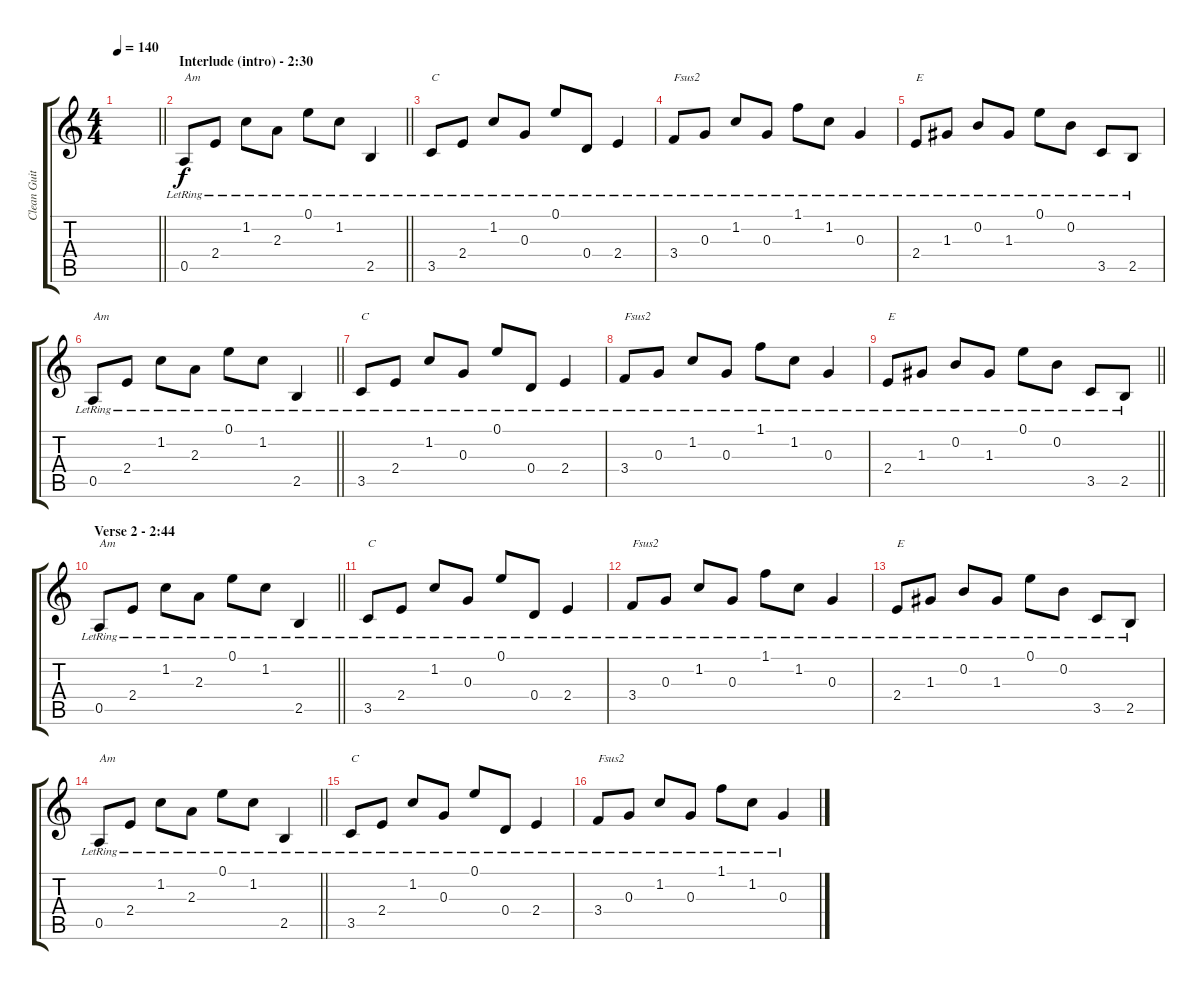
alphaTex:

\track ("Clean Guitar" "Clean Guit") {instrument electricguitarjazz}
\staff {score tabs}
\tuning (E4 B3 G3 D3 A2 E2) {hide}
\ts (4 4)
\tempo 140
\clef g2
\barLineRight lightlight
\ks c
|
\section ("" "Interlude (intro) - 2:30")
\barLineRight lightlight
0.5{lr}.8{txt "Am" dy f volume 12} 2.4{lr}.8 1.2{lr}.8 2.3{lr}.8 0.1{lr}.8 1.2{lr}.8 2.5{lr}.4 |
3.5{lr}.8{txt "C"} 2.4{lr}.8 1.2{lr}.8 0.3{lr}.8 0.1{lr}.8 0.4{lr}.8 2.4{lr}.4 |
3.4{lr}.8{txt "Fsus2"} 0.3{lr}.8 1.2{lr}.8 0.3{lr}.8 1.1{lr}.8 1.2{lr}.8 0.3{lr}.4 |
2.4{lr}.8{txt "E"} 1.3{lr}.8 0.2{lr}.8 1.3{lr}.8 0.1{lr}.8 0.2{lr}.8 3.5{lr}.8 2.5{lr}.8 |
\barLineRight lightlight
0.5{lr}.8{txt "Am"} 2.4{lr}.8 1.2{lr}.8 2.3{lr}.8 0.1{lr}.8 1.2{lr}.8 2.5{lr}.4 |
3.5{lr}.8{txt "C"} 2.4{lr}.8 1.2{lr}.8 0.3{lr}.8 0.1{lr}.8 0.4{lr}.8 2.4{lr}.4 |
3.4{lr}.8{txt "Fsus2"} 0.3{lr}.8 1.2{lr}.8 0.3{lr}.8 1.1{lr}.8 1.2{lr}.8 0.3{lr}.4 |
\barLineRight lightlight
2.4{lr}.8{txt "E"} 1.3{lr}.8 0.2{lr}.8 1.3{lr}.8 0.1{lr}.8 0.2{lr}.8 3.5{lr}.8 2.5{lr}.8 |
\section ("" "Verse 2 - 2:44")
\barLineRight lightlight
0.5{lr}.8{txt "Am" volume 12} 2.4{lr}.8 1.2{lr}.8 2.3{lr}.8 0.1{lr}.8 1.2{lr}.8 2.5{lr}.4 |
3.5{lr}.8{txt "C"} 2.4{lr}.8 1.2{lr}.8 0.3{lr}.8 0.1{lr}.8 0.4{lr}.8 2.4{lr}.4 |
3.4{lr}.8{txt "Fsus2"} 0.3{lr}.8 1.2{lr}.8 0.3{lr}.8 1.1{lr}.8 1.2{lr}.8 0.3{lr}.4 |
2.4{lr}.8{txt "E"} 1.3{lr}.8 0.2{lr}.8 1.3{lr}.8 0.1{lr}.8 0.2{lr}.8 3.5{lr}.8 2.5{lr}.8 |
\barLineRight lightlight
0.5{lr}.8{txt "Am"} 2.4{lr}.8 1.2{lr}.8 2.3{lr}.8 0.1{lr}.8 1.2{lr}.8 2.5{lr}.4 |
3.5{lr}.8{txt "C"} 2.4{lr}.8 1.2{lr}.8 0.3{lr}.8 0.1{lr}.8 0.4{lr}.8 2.4{lr}.4 |
3.4{lr}.8{txt "Fsus2"} 0.3{lr}.8 1.2{lr}.8 0.3{lr}.8 1.1{lr}.8 1.2{lr}.8 0.3{lr}.4
